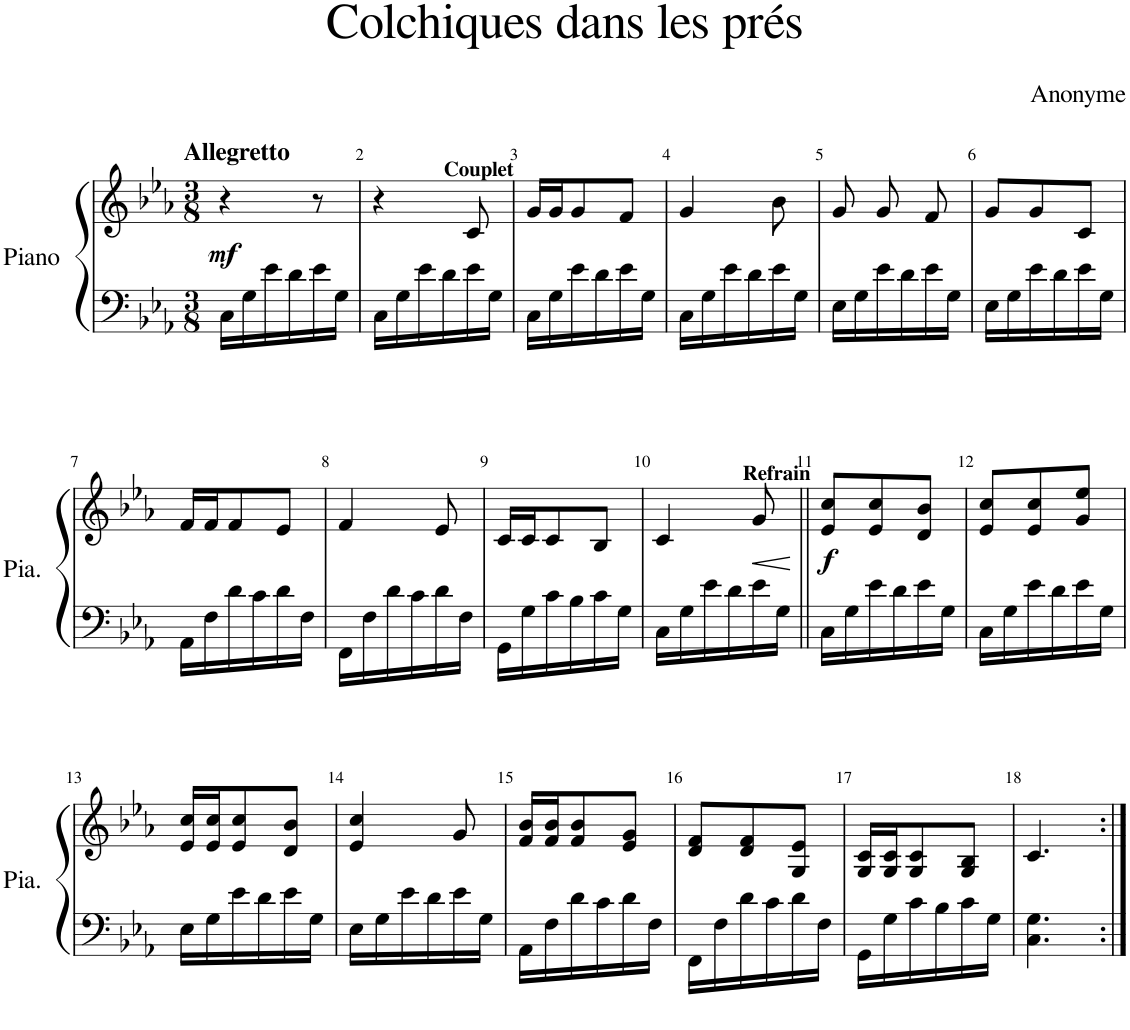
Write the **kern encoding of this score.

**kern	**kern	**dynam
*part1	*part1	*part1
*staff2	*staff1	*staff1/2
*I"Piano	*	*
*I'Pia.	*	*
*clefF4	*clefG2	*
*k[b-e-a-]	*k[b-e-a-]	*
*M3/8	*M3/8	*
=1	=1	=1
!	!LO:TX:a:B:t=Allegretto	!
!	!	!LO:DY:b
16C\LL	4r	mf
16G\	.	.
16e-\	.	.
16d\	.	.
16e-\	8r	.
16G\JJ	.	.
=2	=2	=2
16C\LL	4r	.
16G\	.	.
16e-\	.	.
16d\	.	.
!	!LO:TX:a:B:t=Couplet	!
16e-\	8c/	.
16G\JJ	.	.
=3	=3	=3
16C\LL	16g/LL	.
16G\	16g/J	.
16e-\	8g/	.
16d\	.	.
16e-\	8f/J	.
16G\JJ	.	.
=4	=4	=4
16C\LL	4g/	.
16G\	.	.
16e-\	.	.
16d\	.	.
16e-\	8b-\	.
16G\JJ	.	.
=5	=5	=5
16E-\LL	8g/	.
16G\	.	.
16e-\	8g/	.
16d\	.	.
16e-\	8f/	.
16G\JJ	.	.
=6	=6	=6
16E-\LL	8g/L	.
16G\	.	.
16e-\	8g/	.
16d\	.	.
16e-\	8c/J	.
16G\JJ	.	.
!!LO:LB:g=z
=7	=7	=7
16AA-\LL	16f/LL	.
16F\	16f/J	.
16d\	8f/	.
16c\	.	.
16d\	8e-/J	.
16F\JJ	.	.
=8	=8	=8
16FF\LL	4f/	.
16F\	.	.
16d\	.	.
16c\	.	.
16d\	8e-/	.
16F\JJ	.	.
=9	=9	=9
16GG\LL	16c/LL	.
16G\	16c/J	.
16c\	8c/	.
16B-\	.	.
16c\	8B-/J	.
16G\JJ	.	.
=10	=10	=10
16C\LL	4c/	.
16G\	.	.
16e-\	.	.
16d\	.	.
!	!LO:TX:a:B:t=Refrain	!
!	!	!LO:HP:b
16e-\	8g/	<
16G\JJ	.	.
.	.	[
=11||	=11||	=11||
!	!	!LO:DY:b
16C\LL	8e-/ 8cc/L	f
16G\	.	.
16e-\	8e-/ 8cc/	.
16d\	.	.
16e-\	8d/ 8b-/J	.
16G\JJ	.	.
=12	=12	=12
16C\LL	8e-/ 8cc/L	.
16G\	.	.
16e-\	8e-/ 8cc/	.
16d\	.	.
16e-\	8g/ 8ee-/J	.
16G\JJ	.	.
!!LO:LB:g=z
=13	=13	=13
16E-\LL	16e-/ 16cc/LL	.
16G\	16e-/ 16cc/J	.
16e-\	8e-/ 8cc/	.
16d\	.	.
16e-\	8d/ 8b-/J	.
16G\JJ	.	.
=14	=14	=14
16E-\LL	4e-/ 4cc/	.
16G\	.	.
16e-\	.	.
16d\	.	.
16e-\	8g/	.
16G\JJ	.	.
=15	=15	=15
16AA-\LL	16f/ 16b-/LL	.
16F\	16f/ 16b-/J	.
16d\	8f/ 8b-/	.
16c\	.	.
16d\	8e-/ 8g/J	.
16F\JJ	.	.
=16	=16	=16
16FF\LL	8d/ 8f/L	.
16F\	.	.
16d\	8d/ 8f/	.
16c\	.	.
16d\	8G/ 8e-/J	.
16F\JJ	.	.
=17	=17	=17
16GG\LL	16G/ 16c/LL	.
16G\	16G/ 16c/J	.
16c\	8G/ 8c/	.
16B-\	.	.
16c\	8G/ 8B-/J	.
16G\JJ	.	.
=18	=18	=18
4.C\ 4.G\	4.c/	.
=:|!	=:|!	=:|!
*-	*-	*-
